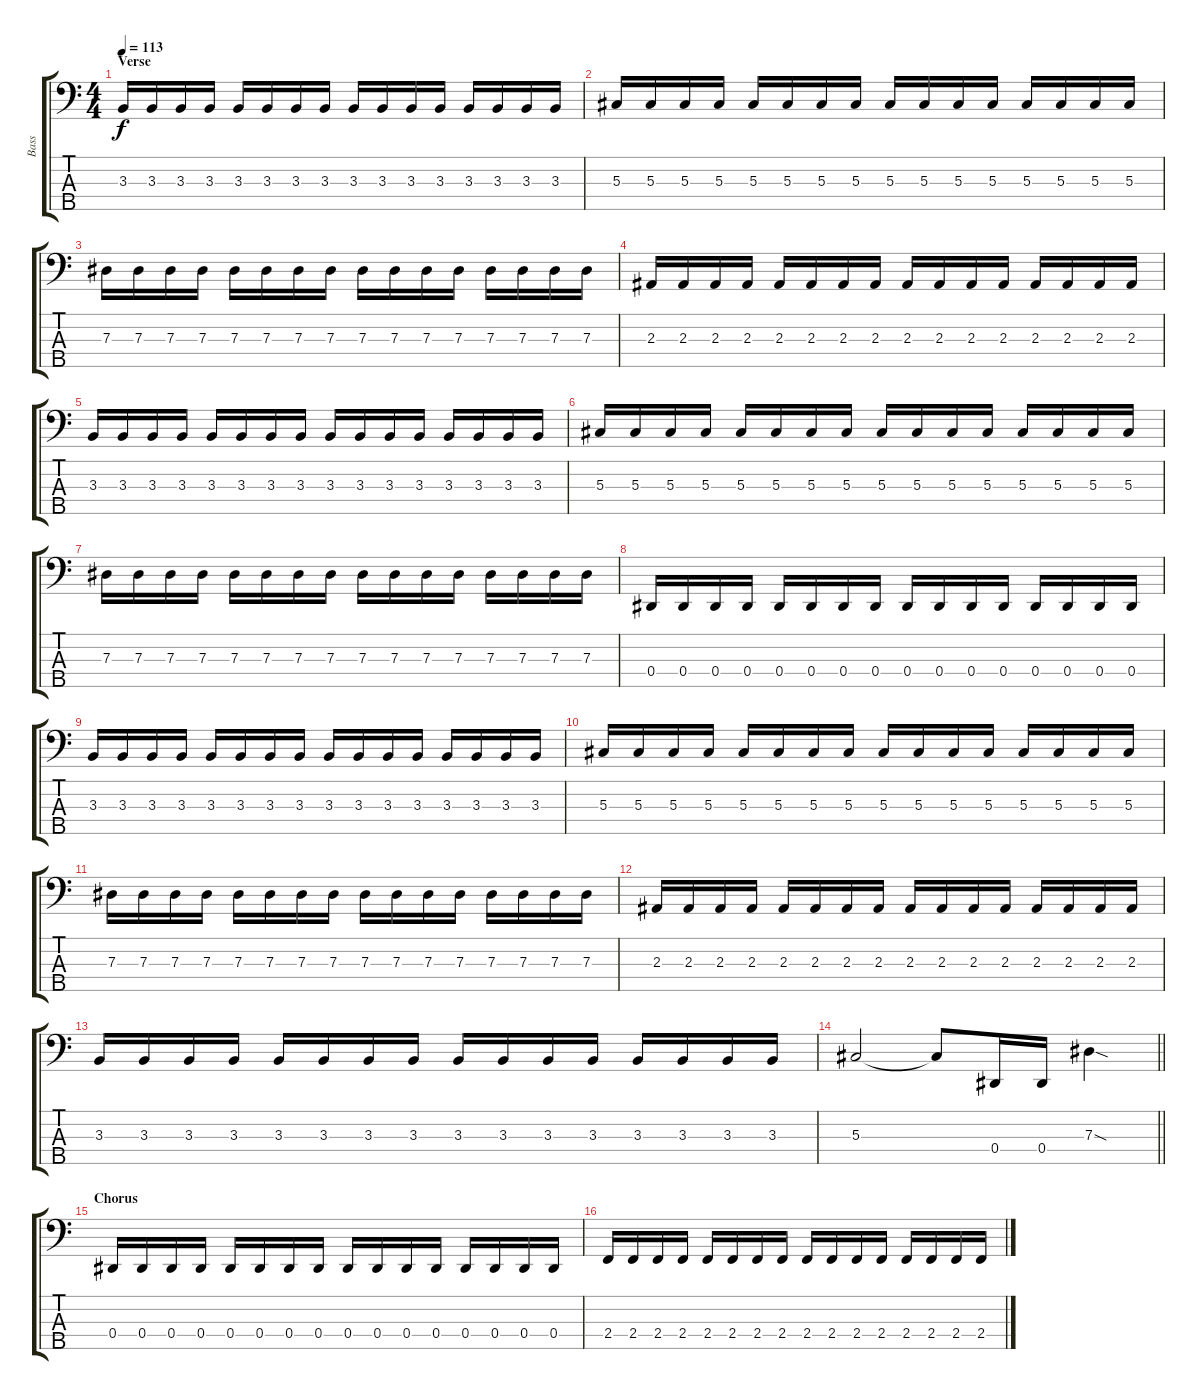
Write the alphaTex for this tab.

\track ("Bass" "Bass") {instrument electricbassfinger}
\staff {score tabs}
\tuning (Gb2 Db2 Ab1 Eb1 Bb0) {hide}
\ts (4 4)
\section ("" "Verse")
\tempo 113
\clef f4
\ks c
3.3.16{dy f} 3.3.16 3.3.16 3.3.16 3.3.16 3.3.16 3.3.16 3.3.16 3.3.16 3.3.16 3.3.16 3.3.16 3.3.16 3.3.16 3.3.16 3.3.16 |
5.3.16 5.3.16 5.3.16 5.3.16 5.3.16 5.3.16 5.3.16 5.3.16 5.3.16 5.3.16 5.3.16 5.3.16 5.3.16 5.3.16 5.3.16 5.3.16 |
7.3.16 7.3.16 7.3.16 7.3.16 7.3.16 7.3.16 7.3.16 7.3.16 7.3.16 7.3.16 7.3.16 7.3.16 7.3.16 7.3.16 7.3.16 7.3.16 |
2.3.16 2.3.16 2.3.16 2.3.16 2.3.16 2.3.16 2.3.16 2.3.16 2.3.16 2.3.16 2.3.16 2.3.16 2.3.16 2.3.16 2.3.16 2.3.16 |
3.3.16 3.3.16 3.3.16 3.3.16 3.3.16 3.3.16 3.3.16 3.3.16 3.3.16 3.3.16 3.3.16 3.3.16 3.3.16 3.3.16 3.3.16 3.3.16 |
5.3.16 5.3.16 5.3.16 5.3.16 5.3.16 5.3.16 5.3.16 5.3.16 5.3.16 5.3.16 5.3.16 5.3.16 5.3.16 5.3.16 5.3.16 5.3.16 |
7.3.16 7.3.16 7.3.16 7.3.16 7.3.16 7.3.16 7.3.16 7.3.16 7.3.16 7.3.16 7.3.16 7.3.16 7.3.16 7.3.16 7.3.16 7.3.16 |
0.4.16 0.4.16 0.4.16 0.4.16 0.4.16 0.4.16 0.4.16 0.4.16 0.4.16 0.4.16 0.4.16 0.4.16 0.4.16 0.4.16 0.4.16 0.4.16 |
3.3.16 3.3.16 3.3.16 3.3.16 3.3.16 3.3.16 3.3.16 3.3.16 3.3.16 3.3.16 3.3.16 3.3.16 3.3.16 3.3.16 3.3.16 3.3.16 |
5.3.16 5.3.16 5.3.16 5.3.16 5.3.16 5.3.16 5.3.16 5.3.16 5.3.16 5.3.16 5.3.16 5.3.16 5.3.16 5.3.16 5.3.16 5.3.16 |
7.3.16 7.3.16 7.3.16 7.3.16 7.3.16 7.3.16 7.3.16 7.3.16 7.3.16 7.3.16 7.3.16 7.3.16 7.3.16 7.3.16 7.3.16 7.3.16 |
2.3.16 2.3.16 2.3.16 2.3.16 2.3.16 2.3.16 2.3.16 2.3.16 2.3.16 2.3.16 2.3.16 2.3.16 2.3.16 2.3.16 2.3.16 2.3.16 |
3.3.16 3.3.16 3.3.16 3.3.16 3.3.16 3.3.16 3.3.16 3.3.16 3.3.16 3.3.16 3.3.16 3.3.16 3.3.16 3.3.16 3.3.16 3.3.16 |
\barLineRight lightlight
5.3.2 5.3{t}.8 0.4.16 0.4.16 7.3{sod}.4 |
\section ("" "Chorus")
0.4.16 0.4.16 0.4.16 0.4.16 0.4.16 0.4.16 0.4.16 0.4.16 0.4.16 0.4.16 0.4.16 0.4.16 0.4.16 0.4.16 0.4.16 0.4.16 |
2.4.16 2.4.16 2.4.16 2.4.16 2.4.16 2.4.16 2.4.16 2.4.16 2.4.16 2.4.16 2.4.16 2.4.16 2.4.16 2.4.16 2.4.16 2.4.16
